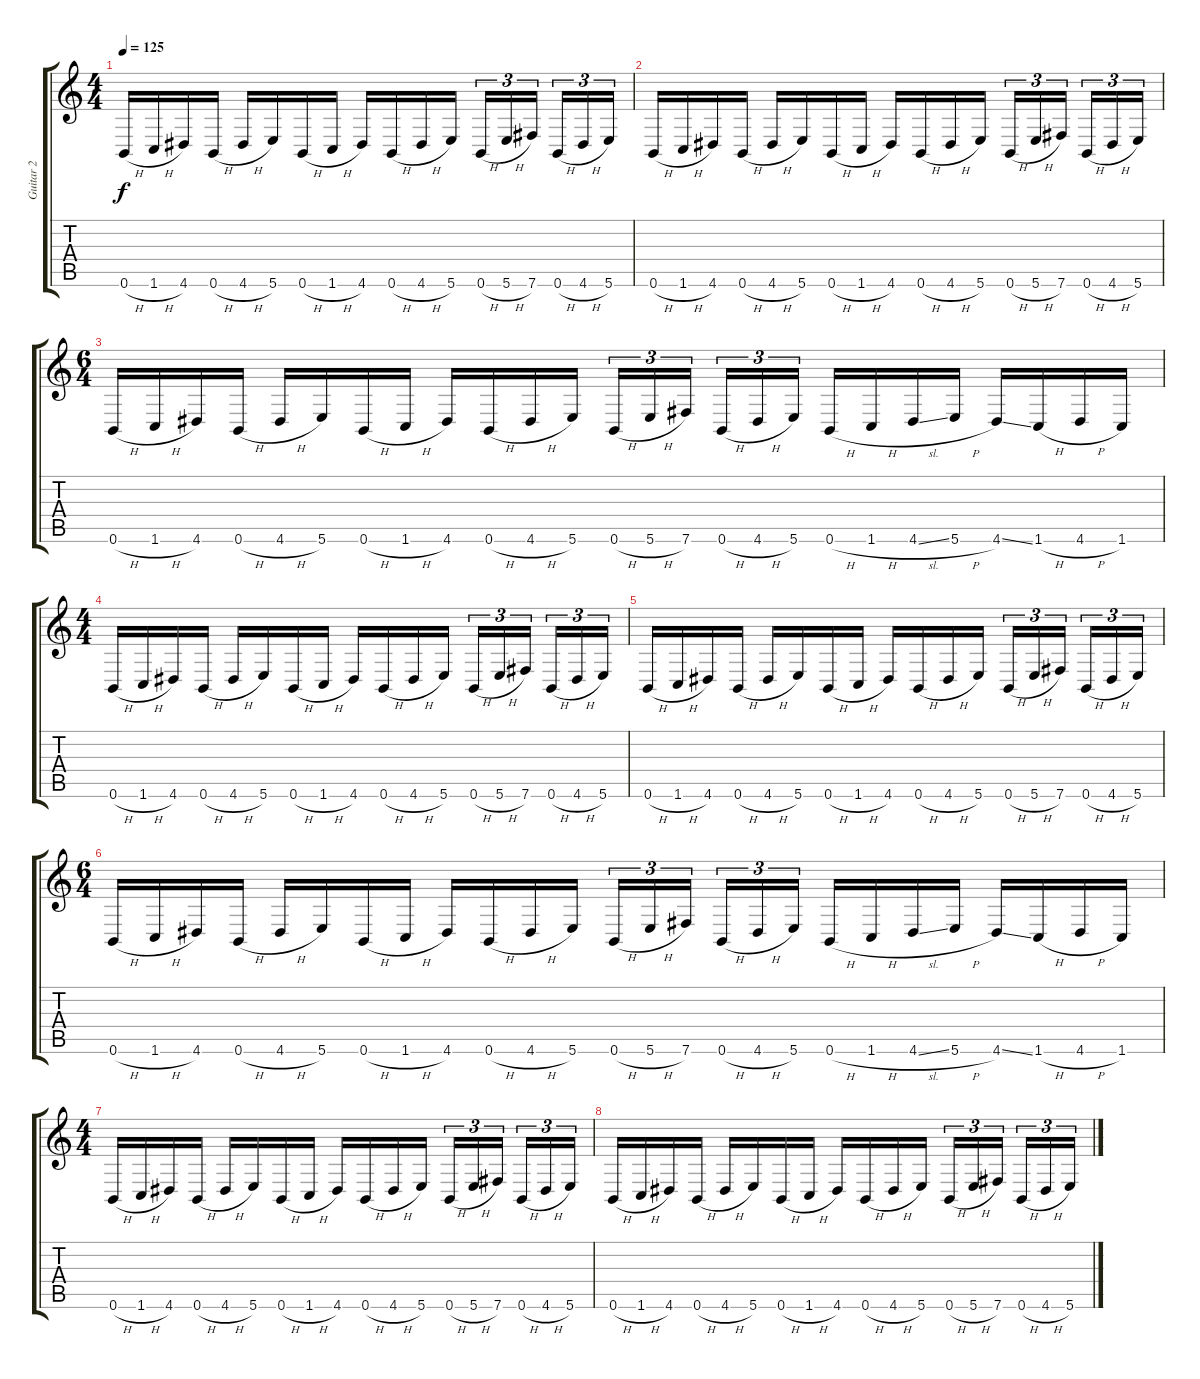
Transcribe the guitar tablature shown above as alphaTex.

\track ("Guitar 2" "Guitar 2") {instrument distortionguitar}
\staff {score tabs}
\tuning (Db4 Ab3 E3 B2 Gb2 B1) {hide}
\ts (4 4)
\section ("" "")
\tempo 125
\clef g2
\ks c
0.6{h}.16{dy f balance 13} 1.6{h}.16 4.6.16 0.6{h}.16 4.6{h}.16 5.6.16 0.6{h}.16 1.6{h}.16 4.6.16 0.6{h}.16 4.6{h}.16 5.6.16 0.6{h}.16{tu (3 2)} 5.6{h}.16{tu (3 2)} 7.6.16{tu (3 2) beam splitsecondary} 0.6{h}.16{tu (3 2)} 4.6{h}.16{tu (3 2)} 5.6.16{tu (3 2)} |
0.6{h}.16 1.6{h}.16 4.6.16 0.6{h}.16 4.6{h}.16 5.6.16 0.6{h}.16 1.6{h}.16 4.6.16 0.6{h}.16 4.6{h}.16 5.6.16 0.6{h}.16{tu (3 2)} 5.6{h}.16{tu (3 2)} 7.6.16{tu (3 2) beam splitsecondary} 0.6{h}.16{tu (3 2)} 4.6{h}.16{tu (3 2)} 5.6.16{tu (3 2)} |
\ts (6 4)
0.6{h}.16 1.6{h}.16 4.6.16 0.6{h}.16 4.6{h}.16 5.6.16 0.6{h}.16 1.6{h}.16 4.6.16 0.6{h}.16 4.6{h}.16 5.6.16 0.6{h}.16{tu (3 2)} 5.6{h}.16{tu (3 2)} 7.6.16{tu (3 2) beam splitsecondary} 0.6{h}.16{tu (3 2)} 4.6{h}.16{tu (3 2)} 5.6.16{tu (3 2) beam splitsecondary} 0.6{h}.16 1.6{h}.16 4.6{sl}.16 5.6{h}.16 4.6{ss}.16 1.6{h}.16 4.6{h}.16 1.6.16 |
\ts (4 4)
0.6{h}.16 1.6{h}.16 4.6.16 0.6{h}.16 4.6{h}.16 5.6.16 0.6{h}.16 1.6{h}.16 4.6.16 0.6{h}.16 4.6{h}.16 5.6.16 0.6{h}.16{tu (3 2)} 5.6{h}.16{tu (3 2)} 7.6.16{tu (3 2) beam splitsecondary} 0.6{h}.16{tu (3 2)} 4.6{h}.16{tu (3 2)} 5.6.16{tu (3 2)} |
0.6{h}.16 1.6{h}.16 4.6.16 0.6{h}.16 4.6{h}.16 5.6.16 0.6{h}.16 1.6{h}.16 4.6.16 0.6{h}.16 4.6{h}.16 5.6.16 0.6{h}.16{tu (3 2)} 5.6{h}.16{tu (3 2)} 7.6.16{tu (3 2) beam splitsecondary} 0.6{h}.16{tu (3 2)} 4.6{h}.16{tu (3 2)} 5.6.16{tu (3 2)} |
\ts (6 4)
0.6{h}.16 1.6{h}.16 4.6.16 0.6{h}.16 4.6{h}.16 5.6.16 0.6{h}.16 1.6{h}.16 4.6.16 0.6{h}.16 4.6{h}.16 5.6.16 0.6{h}.16{tu (3 2)} 5.6{h}.16{tu (3 2)} 7.6.16{tu (3 2) beam splitsecondary} 0.6{h}.16{tu (3 2)} 4.6{h}.16{tu (3 2)} 5.6.16{tu (3 2) beam splitsecondary} 0.6{h}.16 1.6{h}.16 4.6{sl}.16 5.6{h}.16 4.6{ss}.16 1.6{h}.16 4.6{h}.16 1.6.16 |
\ts (4 4)
0.6{h}.16 1.6{h}.16 4.6.16 0.6{h}.16 4.6{h}.16 5.6.16 0.6{h}.16 1.6{h}.16 4.6.16 0.6{h}.16 4.6{h}.16 5.6.16 0.6{h}.16{tu (3 2)} 5.6{h}.16{tu (3 2)} 7.6.16{tu (3 2) beam splitsecondary} 0.6{h}.16{tu (3 2)} 4.6{h}.16{tu (3 2)} 5.6.16{tu (3 2)} |
0.6{h}.16 1.6{h}.16 4.6.16 0.6{h}.16 4.6{h}.16 5.6.16 0.6{h}.16 1.6{h}.16 4.6.16 0.6{h}.16 4.6{h}.16 5.6.16 0.6{h}.16{tu (3 2)} 5.6{h}.16{tu (3 2)} 7.6.16{tu (3 2) beam splitsecondary} 0.6{h}.16{tu (3 2)} 4.6{h}.16{tu (3 2)} 5.6.16{tu (3 2)}
